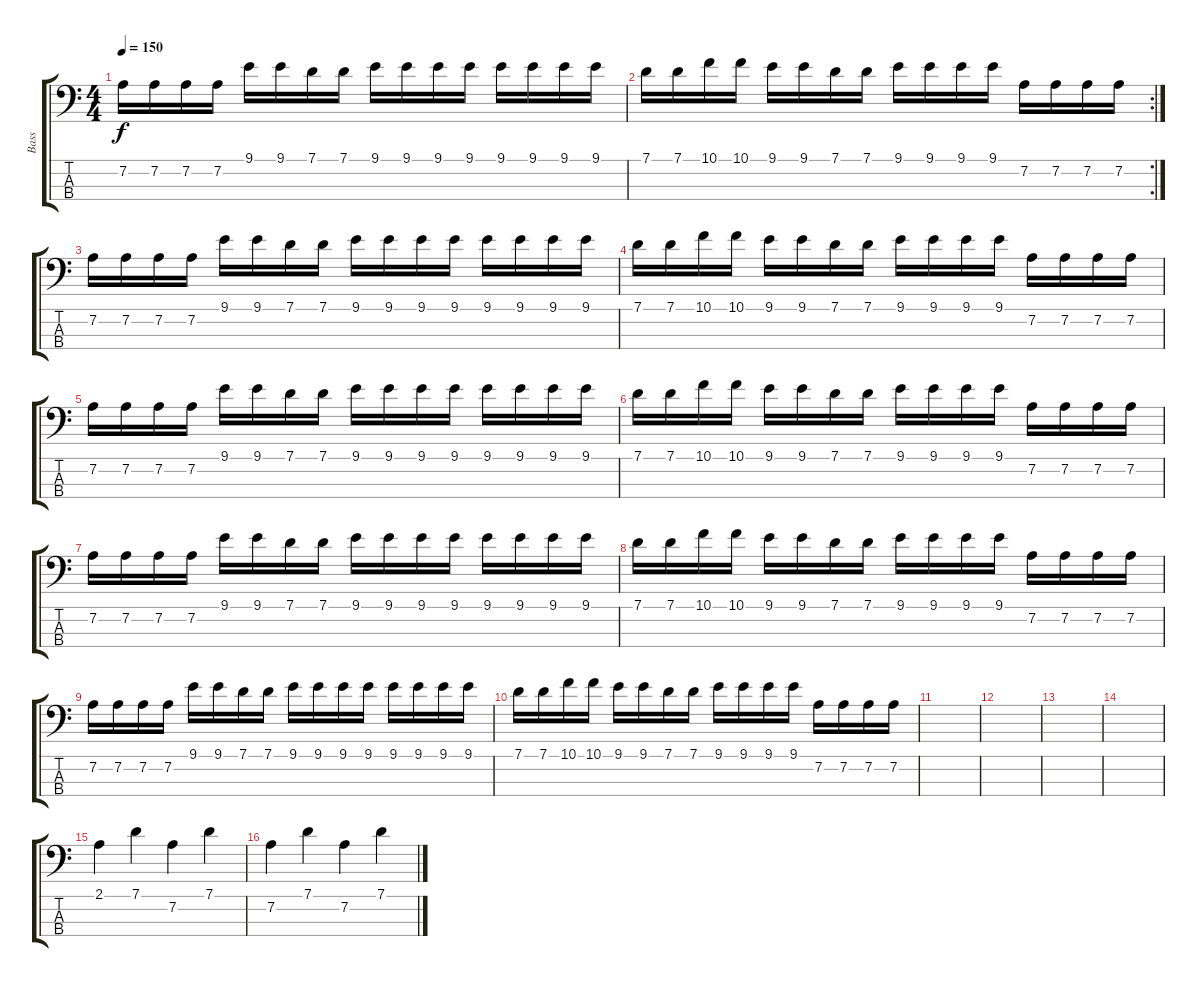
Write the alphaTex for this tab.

\track ("Bass" "Bass") {instrument electricbassfinger}
\staff {score tabs}
\tuning (G2 D2 A1 E1) {hide}
\ts (4 4)
\tempo 150
\clef f4
\ks c
7.2.16{dy f} 7.2.16 7.2.16 7.2.16 9.1.16 9.1.16 7.1.16 7.1.16 9.1.16 9.1.16 9.1.16 9.1.16 9.1.16 9.1.16 9.1.16 9.1.16 |
\rc 2
7.1.16 7.1.16 10.1.16 10.1.16 9.1.16 9.1.16 7.1.16 7.1.16 9.1.16 9.1.16 9.1.16 9.1.16 7.2.16 7.2.16 7.2.16 7.2.16 |
7.2.16 7.2.16 7.2.16 7.2.16 9.1.16 9.1.16 7.1.16 7.1.16 9.1.16 9.1.16 9.1.16 9.1.16 9.1.16 9.1.16 9.1.16 9.1.16 |
7.1.16 7.1.16 10.1.16 10.1.16 9.1.16 9.1.16 7.1.16 7.1.16 9.1.16 9.1.16 9.1.16 9.1.16 7.2.16 7.2.16 7.2.16 7.2.16 |
7.2.16 7.2.16 7.2.16 7.2.16 9.1.16 9.1.16 7.1.16 7.1.16 9.1.16 9.1.16 9.1.16 9.1.16 9.1.16 9.1.16 9.1.16 9.1.16 |
7.1.16 7.1.16 10.1.16 10.1.16 9.1.16 9.1.16 7.1.16 7.1.16 9.1.16 9.1.16 9.1.16 9.1.16 7.2.16 7.2.16 7.2.16 7.2.16 |
7.2.16 7.2.16 7.2.16 7.2.16 9.1.16 9.1.16 7.1.16 7.1.16 9.1.16 9.1.16 9.1.16 9.1.16 9.1.16 9.1.16 9.1.16 9.1.16 |
7.1.16 7.1.16 10.1.16 10.1.16 9.1.16 9.1.16 7.1.16 7.1.16 9.1.16 9.1.16 9.1.16 9.1.16 7.2.16 7.2.16 7.2.16 7.2.16 |
7.2.16 7.2.16 7.2.16 7.2.16 9.1.16 9.1.16 7.1.16 7.1.16 9.1.16 9.1.16 9.1.16 9.1.16 9.1.16 9.1.16 9.1.16 9.1.16 |
7.1.16 7.1.16 10.1.16 10.1.16 9.1.16 9.1.16 7.1.16 7.1.16 9.1.16 9.1.16 9.1.16 9.1.16 7.2.16 7.2.16 7.2.16 7.2.16 |
|
|
|
|
2.1.4 7.1.4 7.2.4 7.1.4 |
7.2.4 7.1.4 7.2.4 7.1.4
